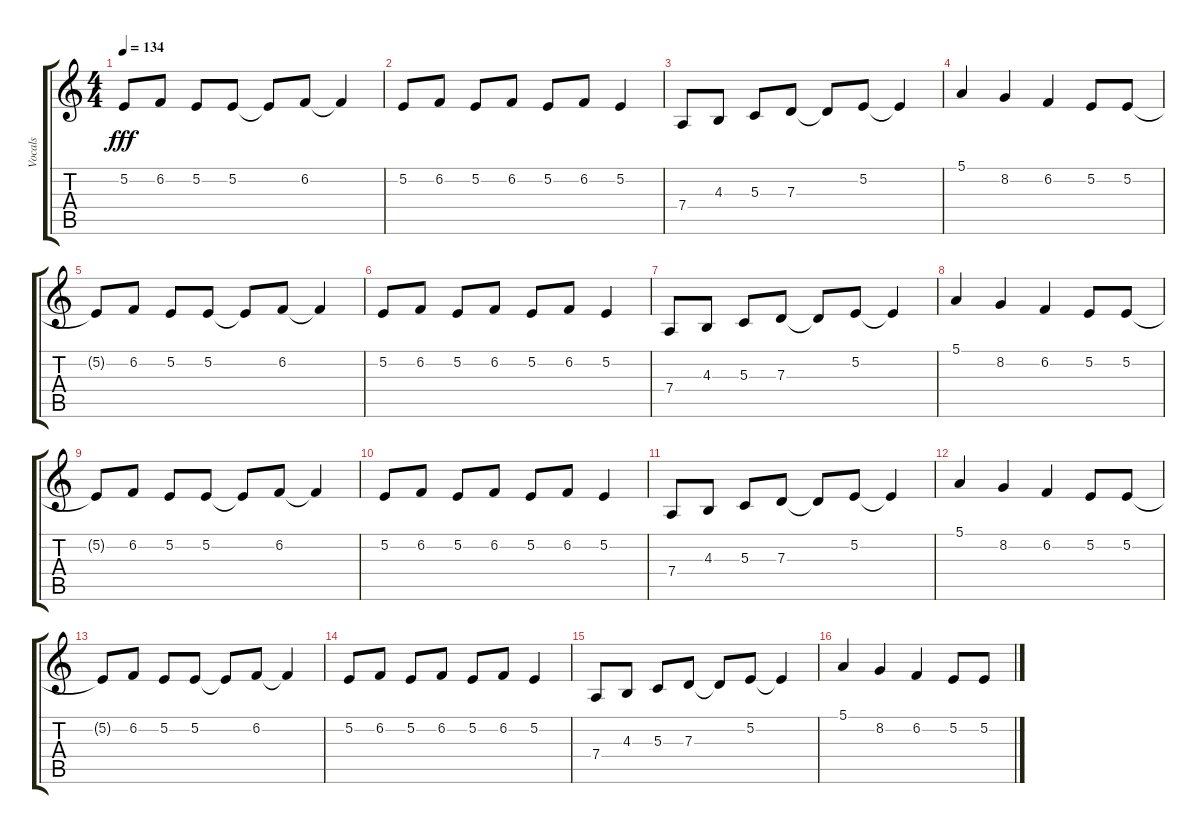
\track ("Vocals" "Vocals") {instrument pad4choir}
\staff {score tabs}
\tuning (E4 B3 G3 D3 A2 E2) {hide}
\ts (4 4)
\tempo 134
\clef g2
\ks c
5.2{t}.8{dy fff} 6.2.8 5.2.8 5.2.8 5.2{t}.8 6.2.8 6.2{t}.4 |
5.2.8 6.2.8 5.2.8 6.2.8 5.2.8 6.2.8 5.2.4 |
7.4.8 4.3.8 5.3.8 7.3.8 7.3{t}.8 5.2.8 5.2{t}.4 |
5.1.4 8.2.4 6.2.4 5.2.8 5.2.8 |
5.2{t}.8 6.2.8 5.2.8 5.2.8 5.2{t}.8 6.2.8 6.2{t}.4 |
5.2.8 6.2.8 5.2.8 6.2.8 5.2.8 6.2.8 5.2.4 |
7.4.8 4.3.8 5.3.8 7.3.8 7.3{t}.8 5.2.8 5.2{t}.4 |
5.1.4 8.2.4 6.2.4 5.2.8 5.2.8 |
5.2{t}.8 6.2.8 5.2.8 5.2.8 5.2{t}.8 6.2.8 6.2{t}.4 |
5.2.8 6.2.8 5.2.8 6.2.8 5.2.8 6.2.8 5.2.4 |
7.4.8 4.3.8 5.3.8 7.3.8 7.3{t}.8 5.2.8 5.2{t}.4 |
5.1.4 8.2.4 6.2.4 5.2.8 5.2.8 |
5.2{t}.8 6.2.8 5.2.8 5.2.8 5.2{t}.8 6.2.8 6.2{t}.4 |
5.2.8 6.2.8 5.2.8 6.2.8 5.2.8 6.2.8 5.2.4 |
7.4.8 4.3.8 5.3.8 7.3.8 7.3{t}.8 5.2.8 5.2{t}.4 |
5.1.4 8.2.4 6.2.4 5.2.8 5.2.8
